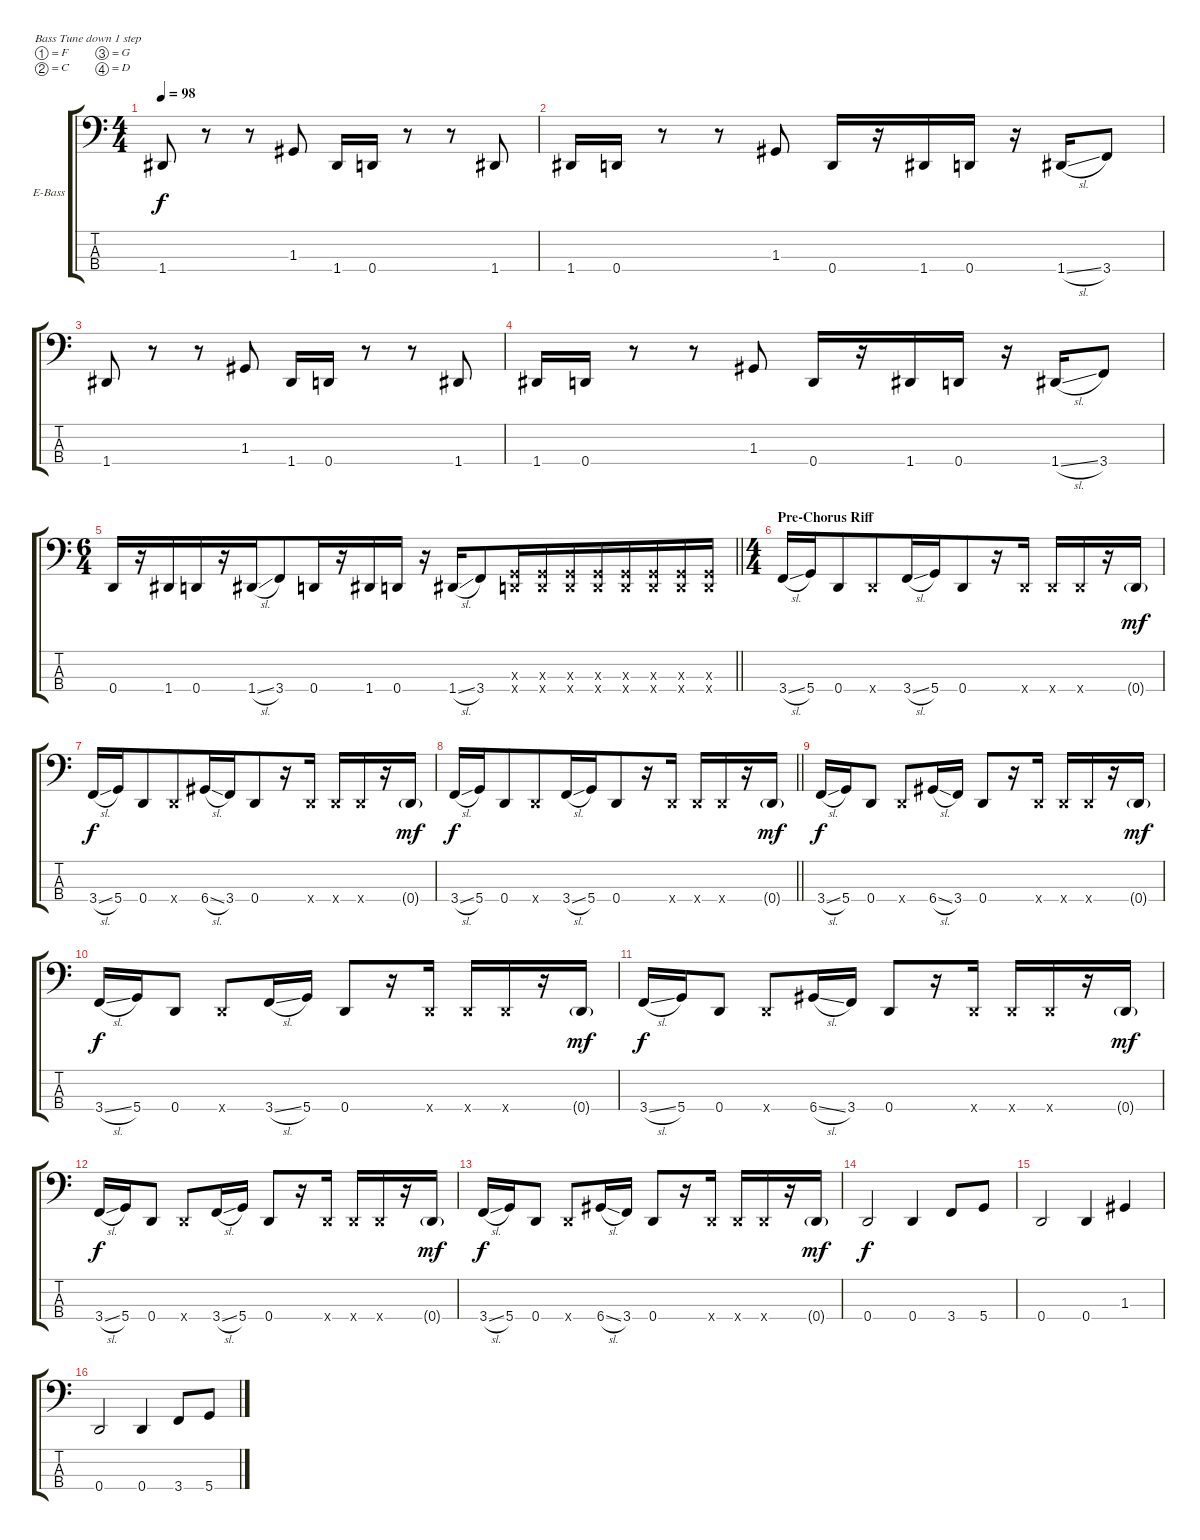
\bracketExtendMode groupsimilarinstruments
\firstSystemTrackNameOrientation horizontal
\otherSystemsTrackNameOrientation horizontal
\track ("Rex" "E-Bass") {instrument electricbasspick}
\staff {score tabs}
\tuning (F2 C2 G1 D1)
\ts (4 4)
\tempo 98
\clef f4
\ks c
1.4.8{dy f} r.8 r.8 1.3.8 1.4.16 0.4.16 r.8 r.8 1.4.8 |
1.4.16 0.4.16 r.8 r.8 1.3.8 0.4.16 r.16 1.4.16 0.4.16 r.16 1.4{sl}.16 3.4.8 |
1.4.8 r.8 r.8 1.3.8 1.4.16 0.4.16 r.8 r.8 1.4.8 |
1.4.16 0.4.16 r.8 r.8 1.3.8 0.4.16 r.16 1.4.16 0.4.16 r.16 1.4{sl}.16 3.4.8 |
\ts (6 4)
\beaming (8 6 6)
\barLineRight lightlight
0.4.16 r.16 1.4.16 0.4.16 r.16 1.4{sl}.16 3.4.8 0.4.16 r.16 1.4.16 0.4.16 r.16 1.4{sl}.16 3.4.8 (0.3{x} 0.4{x}).16 (0.3{x} 0.4{x}).16 (0.3{x} 0.4{x}).16 (0.3{x} 0.4{x}).16 (0.3{x} 0.4{x}).16 (0.3{x} 0.4{x}).16 (0.3{x} 0.4{x}).16 (0.3{x} 0.4{x}).16 |
\ts (4 4)
\beaming (8 6 6)
\section ("" "Pre-Chorus Riff")
3.4{sl}.16 5.4.16 0.4.8 0.4{x}.8 3.4{sl}.16 5.4.16 0.4.8 r.16 0.4{x}.16 0.4{x}.16 0.4{x}.16 r.16 0.4{g}.16{dy mf} |
3.4{sl}.16{dy f} 5.4.16 0.4.8 0.4{x}.8 6.4{sl}.16 3.4.16 0.4.8 r.16 0.4{x}.16 0.4{x}.16 0.4{x}.16 r.16 0.4{g}.16{dy mf} |
\barLineRight lightlight
3.4{sl}.16{dy f} 5.4.16 0.4.8 0.4{x}.8 3.4{sl}.16 5.4.16 0.4.8 r.16 0.4{x}.16 0.4{x}.16 0.4{x}.16 r.16 0.4{g}.16{dy mf} |
\beaming (8 2 2 2 2)
\section ("" "")
3.4{sl}.16{dy f} 5.4.16 0.4.8 0.4{x}.8 6.4{sl}.16 3.4.16 0.4.8 r.16 0.4{x}.16 0.4{x}.16 0.4{x}.16 r.16 0.4{g}.16{dy mf} |
3.4{sl}.16{dy f} 5.4.16 0.4.8 0.4{x}.8 3.4{sl}.16 5.4.16 0.4.8 r.16 0.4{x}.16 0.4{x}.16 0.4{x}.16 r.16 0.4{g}.16{dy mf} |
3.4{sl}.16{dy f} 5.4.16 0.4.8 0.4{x}.8 6.4{sl}.16 3.4.16 0.4.8 r.16 0.4{x}.16 0.4{x}.16 0.4{x}.16 r.16 0.4{g}.16{dy mf} |
3.4{sl}.16{dy f} 5.4.16 0.4.8 0.4{x}.8 3.4{sl}.16 5.4.16 0.4.8 r.16 0.4{x}.16 0.4{x}.16 0.4{x}.16 r.16 0.4{g}.16{dy mf} |
3.4{sl}.16{dy f} 5.4.16 0.4.8 0.4{x}.8 6.4{sl}.16 3.4.16 0.4.8 r.16 0.4{x}.16 0.4{x}.16 0.4{x}.16 r.16 0.4{g}.16{dy mf} |
0.4.2{dy f} 0.4.4 3.4.8 5.4.8 |
0.4.2 0.4.4 1.3.4 |
0.4.2 0.4.4 3.4.8 5.4.8
